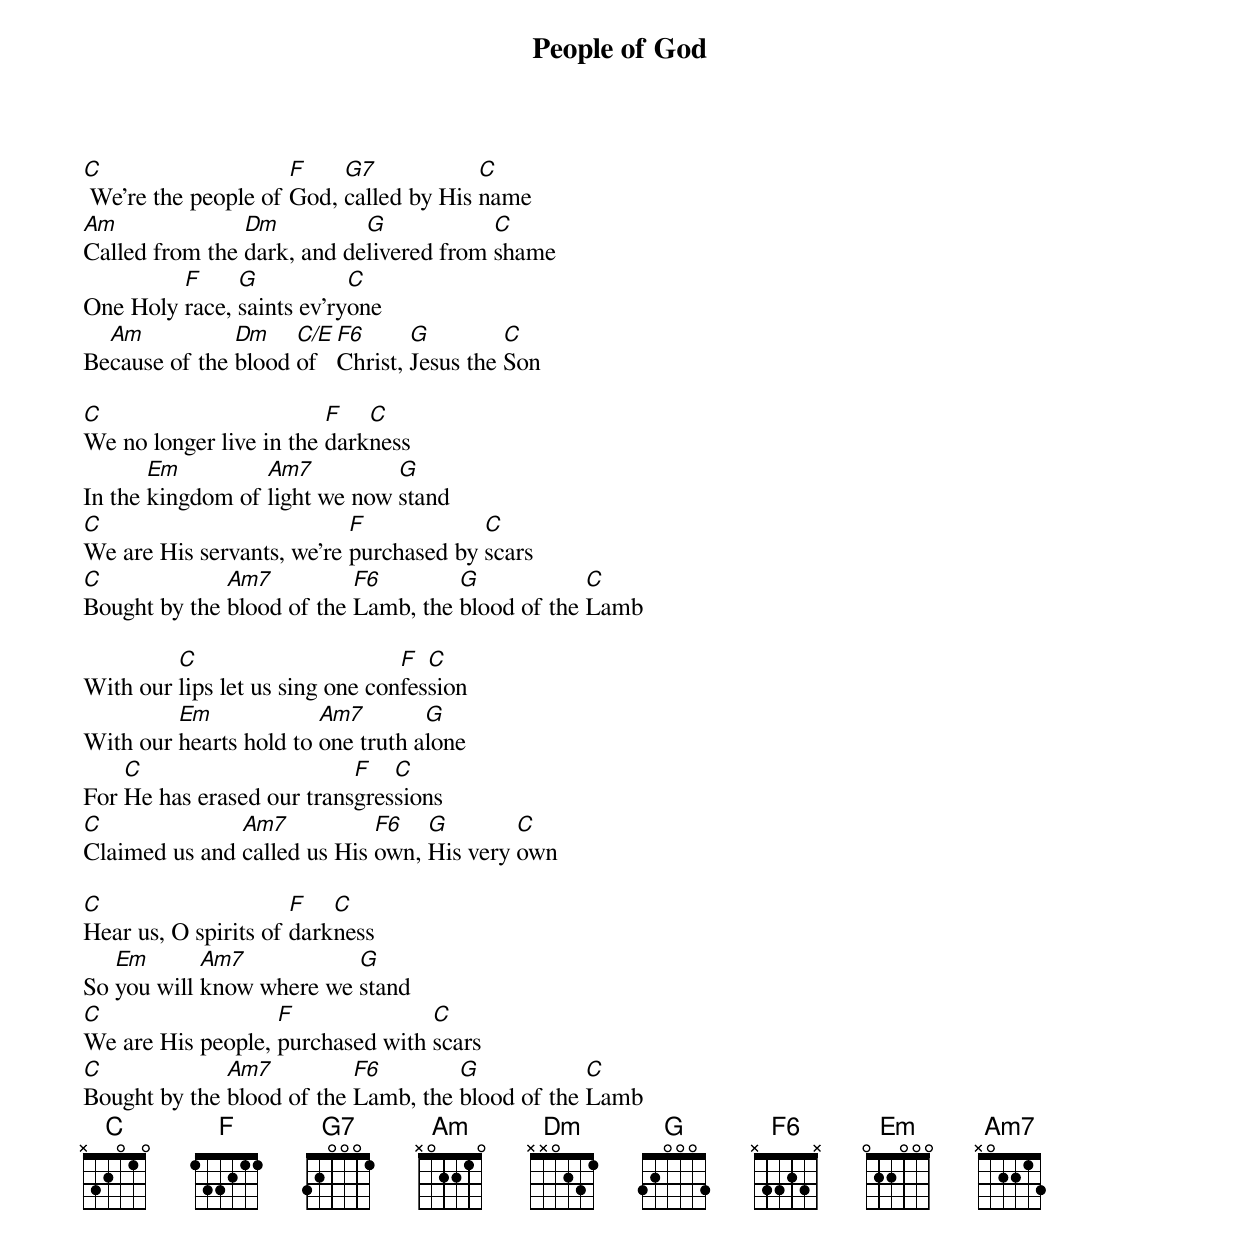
{title: People of God}
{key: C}
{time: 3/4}
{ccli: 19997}
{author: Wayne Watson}
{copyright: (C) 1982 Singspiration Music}

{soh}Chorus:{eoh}
[C] We're the people of [F]God, [G7]called by His [C]name
[Am]Called from the [Dm]dark, and de[G]livered from [C]shame
One Holy [F]race, [G]saints ev'ry[C]one
Be[Am]cause of the [Dm]blood [C/E]of [F6]Christ, [G]Jesus the [C]Son

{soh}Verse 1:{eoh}
[C]We no longer live in the [F]dark[C]ness
In the [Em]kingdom of [Am7]light we now [G]stand
[C]We are His servants, we're [F]purchased by [C]scars
[C]Bought by the [Am7]blood of the [F6]Lamb, the [G]blood of the [C]Lamb

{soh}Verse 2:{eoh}
With our [C]lips let us sing one con[F]fes[C]sion
With our [Em]hearts hold to [Am7]one truth a[G]lone
For [C]He has erased our trans[F]gres[C]sions
[C]Claimed us and [Am7]called us His [F6]own, [G]His very [C]own

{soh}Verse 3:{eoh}
[C]Hear us, O spirits of [F]dark[C]ness
So [Em]you will [Am7]know where we [G]stand
[C]We are His people, [F]purchased with [C]scars
[C]Bought by the [Am7]blood of the [F6]Lamb, the [G]blood of the [C]Lamb
